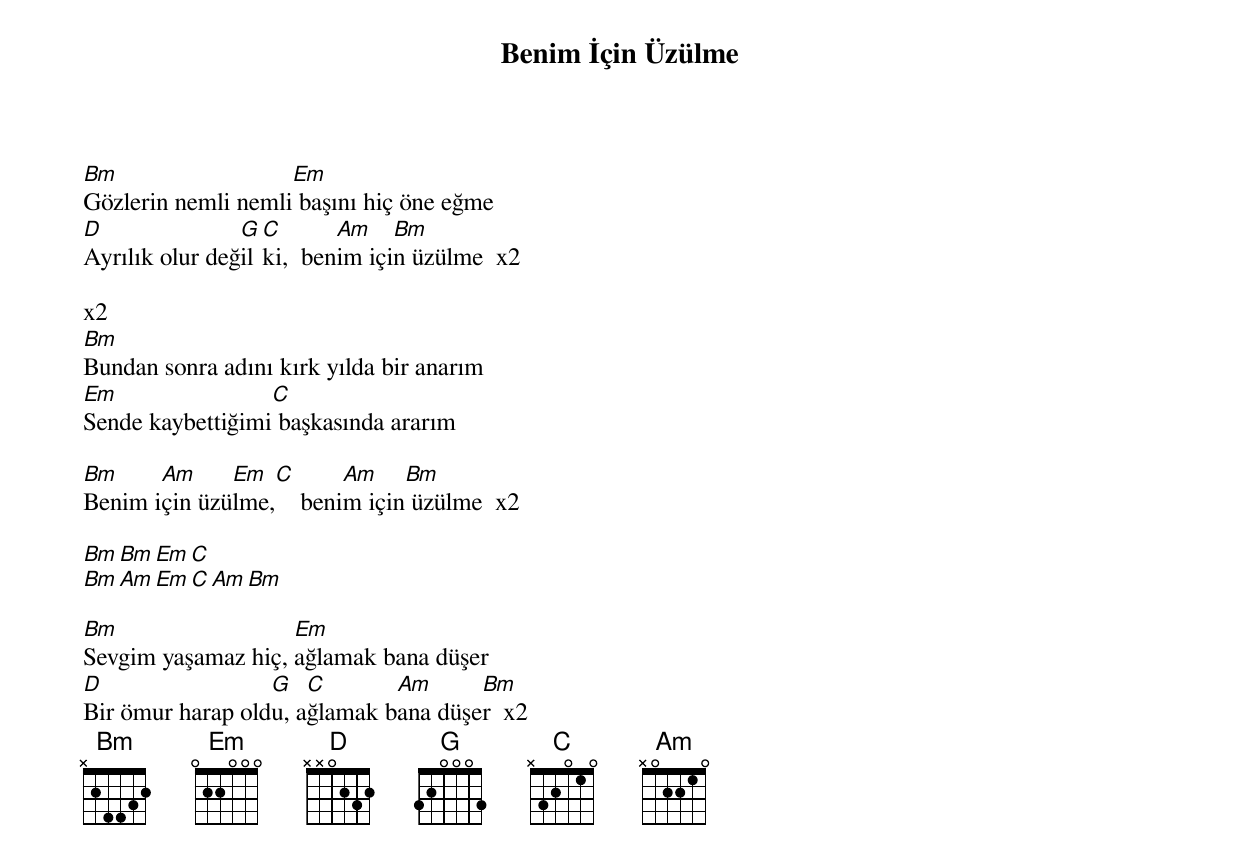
{title: Benim İçin Üzülme}
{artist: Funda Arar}

Bm                  Em
Gözlerin nemli nemli başını hiç öne eğme
D               G  C       Am    Bm
Ayrılık olur değil ki,  benim için üzülme  x2

x2
Bm
Bundan sonra adını kırk yılda bir anarım
Em                C
Sende kaybettiğimi başkasında ararım

Bm     Am     Em  C       Am    Bm
Benim için üzülme,    benim için üzülme  x2

Bm Bm Em C
Bm Am Em C Am Bm

Bm                  Em
Sevgim yaşamaz hiç, ağlamak bana düşer
D                 G   C       Am      Bm
Bir ömur harap oldu, ağlamak bana düşer  x2
